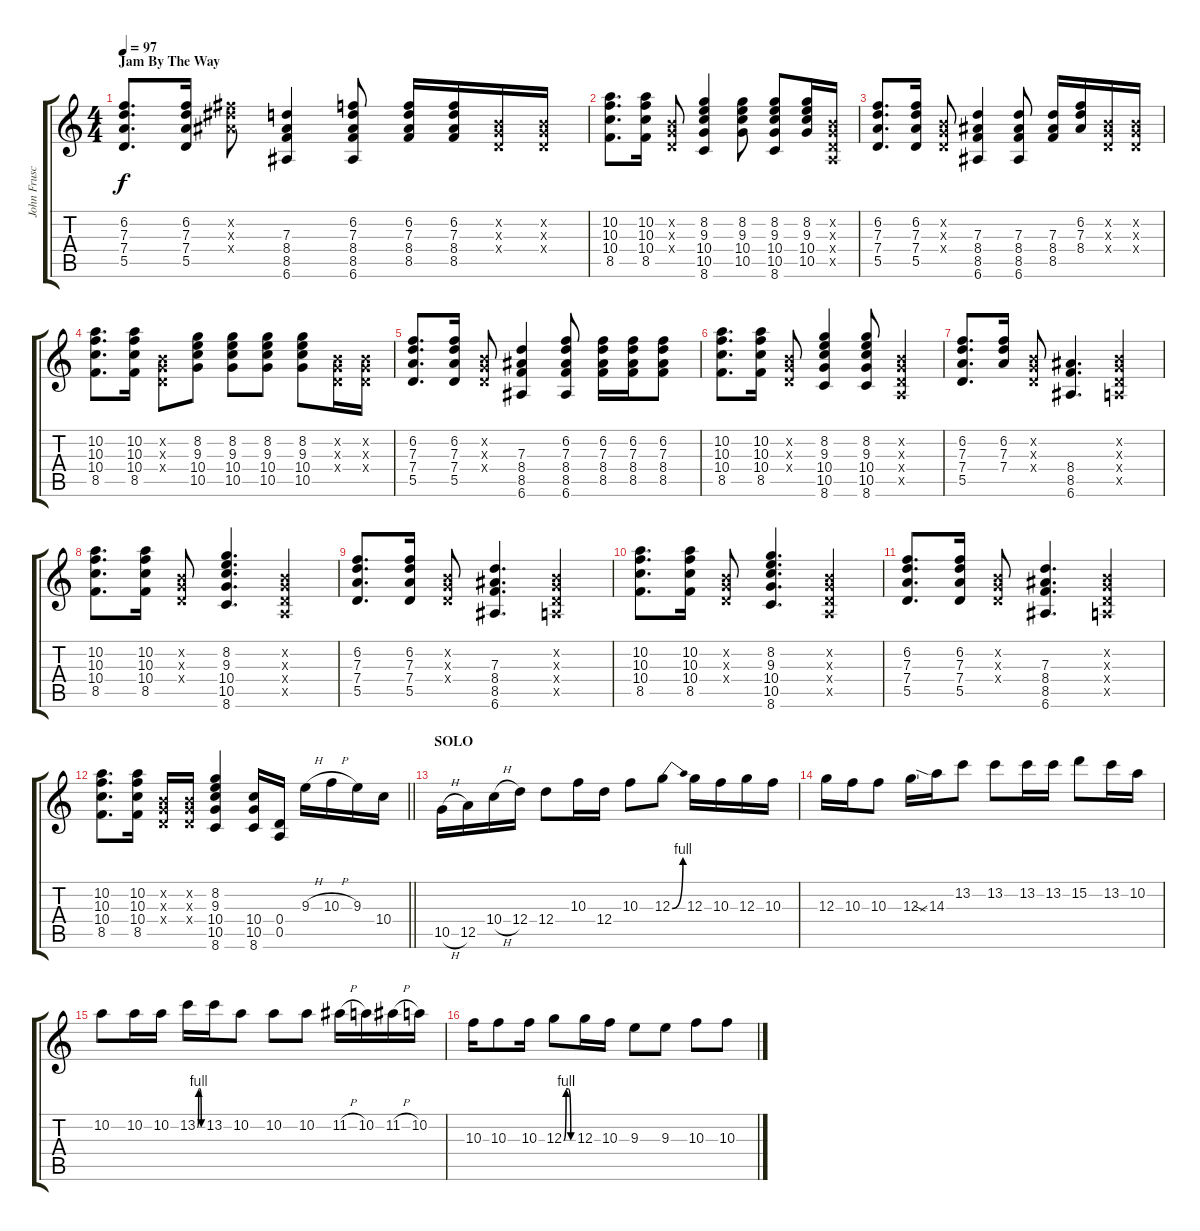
\track ("John Frusciante" "John Frusc") {instrument electricguitarclean}
\staff {score tabs}
\tuning (E4 B3 G3 D3 A2 E2) {hide}
\ts (4 4)
\section ("" "Jam By The Way")
\tempo 97
\clef g2
\ks c
(6.2 7.3 7.4 5.5).8{d dy f instrument electricguitarclean} (6.2 7.3 7.4 5.5).16 (7.2{x} 8.3{x} 8.4{x}).8 (7.3 8.4 8.5 6.6).4 (6.2 7.3 8.4 8.5 6.6).8 (6.2 7.3 8.4 8.5).16 (6.2 7.3 8.4 8.5).16 (0.2{x} 0.3{x} 0.4{x}).16 (0.2{x} 0.3{x} 0.4{x}).16 |
(10.2 10.3 10.4 8.5).8{d} (10.2 10.3 10.4 8.5).16 (0.2{x} 0.3{x} 0.4{x}).8 (8.2 9.3 10.4 10.5 8.6).4 (8.2 9.3 10.4 10.5).8 (8.2 9.3 10.4 10.5 8.6).8 (8.2 9.3 10.4 10.5).16 (0.2{x} 0.3{x} 0.4{x} 0.5{x}).16 |
(6.2 7.3 7.4 5.5).8{d} (6.2 7.3 7.4 5.5).16 (0.2{x} 0.3{x} 0.4{x}).8 (7.3 8.4 8.5 6.6).4 (7.3 8.4 8.5 6.6).8 (7.3 8.4 8.5).16 (6.2 7.3 8.4).16 (0.2{x} 0.3{x} 0.4{x}).16 (0.2{x} 0.3{x} 0.4{x}).16 |
(10.2 10.3 10.4 8.5).8{d} (10.2 10.3 10.4 8.5).16 (0.2{x} 0.3{x} 0.4{x}).8 (8.2 9.3 10.4 10.5).8 (8.2 9.3 10.4 10.5).8 (8.2 9.3 10.4 10.5).8 (8.2 9.3 10.4 10.5).8 (0.2{x} 0.3{x} 0.4{x}).16 (0.2{x} 0.3{x} 0.4{x}).16 |
(6.2 7.3 7.4 5.5).8{d} (6.2 7.3 7.4 5.5).16 (0.2{x} 0.3{x} 0.4{x}).8 (7.3 8.4 8.5 6.6).4 (6.2 7.3 8.4 8.5 6.6).8 (6.2 7.3 8.4 8.5).16 (6.2 7.3 8.4 8.5).16 (6.2 7.3 8.4 8.5).8 |
(10.2 10.3 10.4 8.5).8{d} (10.2 10.3 10.4 8.5).16 (0.2{x} 0.3{x} 0.4{x}).8 (8.2 9.3 10.4 10.5 8.6).4 (8.2 9.3 10.4 10.5 8.6).8 (0.2{x} 0.3{x} 0.4{x} 0.5{x}).4 |
(6.2 7.3 7.4 5.5).8{d} (6.2 7.3 7.4).16 (0.2{x} 0.3{x} 0.4{x}).8 (8.4 8.5 6.6).4{d} (0.2{x} 0.3{x} 0.4{x} 0.5{x}).4 |
(10.2 10.3 10.4 8.5).8{d} (10.2 10.3 10.4 8.5).16 (0.2{x} 0.3{x} 0.4{x}).8 (8.2 9.3 10.4 10.5 8.6).4{d} (0.2{x} 0.3{x} 0.4{x} 0.5{x}).4 |
(6.2 7.3 7.4 5.5).8{d} (6.2 7.3 7.4 5.5).16 (0.2{x} 0.3{x} 0.4{x}).8 (7.3 8.4 8.5 6.6).4{d} (0.2{x} 0.3{x} 0.4{x} 0.5{x}).4 |
(10.2 10.3 10.4 8.5).8{d} (10.2 10.3 10.4 8.5).16 (0.2{x} 0.3{x} 0.4{x}).8 (8.2 9.3 10.4 10.5 8.6).4{d} (0.2{x} 0.3{x} 0.4{x} 0.5{x}).4 |
(6.2 7.3 7.4 5.5).8{d} (6.2 7.3 7.4 5.5).16 (0.2{x} 0.3{x} 0.4{x}).8 (7.3 8.4 8.5 6.6).4{d} (0.2{x} 0.3{x} 0.4{x} 0.5{x}).4 |
\barLineRight lightlight
(10.2 10.3 10.4 8.5).8{d} (10.2 10.3 10.4 8.5).16 (0.2{x} 0.3{x} 0.4{x}).16 (0.2{x} 0.3{x} 0.4{x}).16 (8.2 9.3 10.4 10.5 8.6).4 (10.4 10.5 8.6).16 (0.4 0.5).16 9.3{h}.16 10.3{h}.16 9.3.16 10.4.16 |
\section ("" "SOLO")
10.5{h}.16 12.5.16 10.4{h}.16 12.4.16 12.4.8 10.3.16 12.4.16 10.3.8 12.3{be (bend 0 0 60 4)}.8 12.3.16 10.3.16 12.3.16 10.3.16 |
12.3.16 10.3.16 10.3.8 12.3{ss}.16 14.3{sia}.16 13.2.8 13.2.8 13.2.16 13.2.16 15.2.8 13.2.16 10.2.16 |
10.2.8 10.2.16 10.2.16 13.2{be (custom 0 0 15 4 30 4 45 0 60 0)}.16 13.2.16 10.2.8 10.2.8 10.2.8 11.2{h}.16 10.2.16 11.2{h}.16 10.2.16 |
10.3.16 10.3.8 10.3.16 12.3{be (custom 0 0 15 4 30 4 45 0 60 0)}.8 12.3.16 10.3.16 9.3.8 9.3.8 10.3.8 10.3.8
